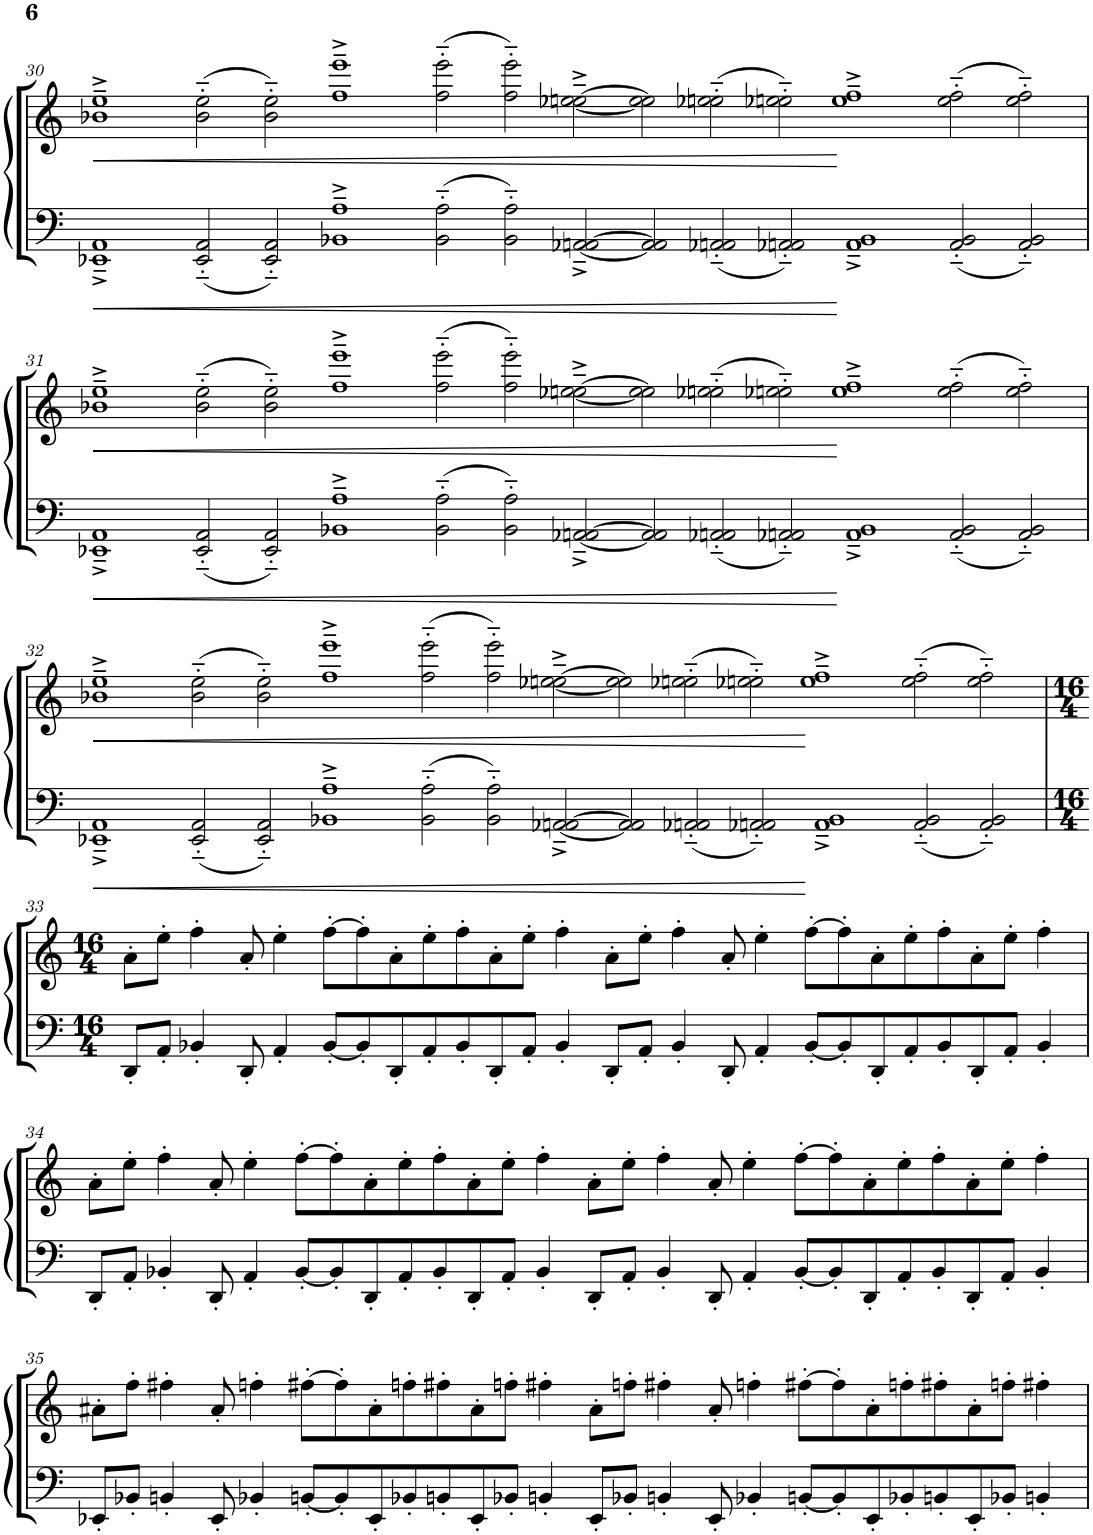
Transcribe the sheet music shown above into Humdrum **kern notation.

**kern	**kern	**dynam
*part1	*part1	*part1
*staff2	*staff1	*staff1/2
*I"Marimba	*	*
*I'Mrm.	*	*
!!LO:PB:g=z
*clefF4	*clefG2	*
*k[]	*k[]	*
*M32/4	*M32/4	*
=30	=30	=30
!	!	!LO:HP:b
1EE-X~^ 1AA~^	1b-X~^ 1ee~^	<
2EE-/'~ 2AA/'~	(2b-\'~ 2ee\'~	.
2EE-/'~ 2AA/'~	2b-\'~ 2ee\'~)	.
1BB-X~^ 1A~^	1ff~^ 1eee~^	.
2BB-\'~ 2A\'~	(2ff\'~ 2eee\'~	.
2BB-\'~ 2A\'~	2ff\'~ 2eee\'~)	.
[2AA-X/~^ [2AAn/~^	[2ee-X\~^ [2een\~^	.
2AA-/] 2AA/]	2ee-\] 2ee\]	.
2AA-X/'~ 2AAn/'~	(2ee-X\'~ 2een\'~	.
2AA-X/'~ 2AAn/'~	2ee-X\'~ 2een\'~)	.
1AA~^ 1BB-~^	1ee~^ 1ff~^	[
2AA/'~ 2BB-/'~	(2ee\'~ 2ff\'~	.
2AA/'~ 2BB-/'~	2ee\'~ 2ff\'~)	.
!!LO:LB:g=z
=31	=31	=31
!	!	!LO:HP:b
1EE-X~^ 1AA~^	1b-X~^ 1ee~^	<
2EE-/'~ 2AA/'~	(2b-\'~ 2ee\'~	.
2EE-/'~ 2AA/'~	2b-\'~ 2ee\'~)	.
1BB-X~^ 1A~^	1ff~^ 1eee~^	.
2BB-\'~ 2A\'~	(2ff\'~ 2eee\'~	.
2BB-\'~ 2A\'~	2ff\'~ 2eee\'~)	.
[2AA-X/~^ [2AAn/~^	[2ee-X\~^ [2een\~^	.
2AA-/] 2AA/]	2ee-\] 2ee\]	.
2AA-X/'~ 2AAn/'~	(2ee-X\'~ 2een\'~	.
2AA-X/'~ 2AAn/'~	2ee-X\'~ 2een\'~)	.
1AA~^ 1BB-~^	1ee~^ 1ff~^	[
2AA/'~ 2BB-/'~	(2ee\'~ 2ff\'~	.
2AA/'~ 2BB-/'~	2ee\'~ 2ff\'~)	.
!!LO:LB:g=z
=32	=32	=32
!	!	!LO:HP:b
1EE-X~^ 1AA~^	1b-X~^ 1ee~^	<
2EE-/'~ 2AA/'~	(2b-\'~ 2ee\'~	.
2EE-/'~ 2AA/'~	2b-\'~ 2ee\'~)	.
1BB-X~^ 1A~^	1ff~^ 1eee~^	.
2BB-\'~ 2A\'~	(2ff\'~ 2eee\'~	.
2BB-\'~ 2A\'~	2ff\'~ 2eee\'~)	.
[2AA-X/~^ [2AAn/~^	[2ee-X\~^ [2een\~^	.
2AA-/] 2AA/]	2ee-\] 2ee\]	.
2AA-X/'~ 2AAn/'~	(2ee-X\'~ 2een\'~	.
2AA-X/'~ 2AAn/'~	2ee-X\'~ 2een\'~)	.
1AA~^ 1BB-~^	1ee~^ 1ff~^	[
2AA/'~ 2BB-/'~	(2ee\'~ 2ff\'~	.
2AA/'~ 2BB-/'~	2ee\'~ 2ff\'~)	.
!!LO:LB:g=z
=33	=33	=33
*M16/4	*M16/4	*
8DD'/L	8a'\L	.
8AA'/J	8ee'\J	.
4BB-X'/	4ff'\	.
8DD'/	8a'/	.
4AA'/	4ee'\	.
[8BB-'/L	[8ff'\L	.
8BB-'/]	8ff'\]	.
8DD'/	8a'\	.
8AA'/	8ee'\	.
8BB-'/	8ff'\	.
8DD'/	8a'\	.
8AA'/J	8ee'\J	.
4BB-'/	4ff'\	.
8DD'/L	8a'\L	.
8AA'/J	8ee'\J	.
4BB-'/	4ff'\	.
8DD'/	8a'/	.
4AA'/	4ee'\	.
[8BB-'/L	[8ff'\L	.
8BB-'/]	8ff'\]	.
8DD'/	8a'\	.
8AA'/	8ee'\	.
8BB-'/	8ff'\	.
8DD'/	8a'\	.
8AA'/J	8ee'\J	.
4BB-'/	4ff'\	.
!!LO:LB:g=z
=34	=34	=34
8DD'/L	8a'\L	.
8AA'/J	8ee'\J	.
4BB-X'/	4ff'\	.
8DD'/	8a'/	.
4AA'/	4ee'\	.
[8BB-'/L	[8ff'\L	.
8BB-'/]	8ff'\]	.
8DD'/	8a'\	.
8AA'/	8ee'\	.
8BB-'/	8ff'\	.
8DD'/	8a'\	.
8AA'/J	8ee'\J	.
4BB-'/	4ff'\	.
8DD'/L	8a'\L	.
8AA'/J	8ee'\J	.
4BB-'/	4ff'\	.
8DD'/	8a'/	.
4AA'/	4ee'\	.
[8BB-'/L	[8ff'\L	.
8BB-'/]	8ff'\]	.
8DD'/	8a'\	.
8AA'/	8ee'\	.
8BB-'/	8ff'\	.
8DD'/	8a'\	.
8AA'/J	8ee'\J	.
4BB-'/	4ff'\	.
!!LO:LB:g=z
=35	=35	=35
8EE-X'/L	8a#X'\L	.
8BB-X'/J	8ff'\J	.
4BBn'/	4ff#X'\	.
8EE-'/	8a#'/	.
4BB-X'/	4ffn'\	.
[8BBn'/L	[8ff#X'\L	.
8BB'/]	8ff#'\]	.
8EE-'/	8a#'\	.
8BB-X'/	8ffn'\	.
8BBn'/	8ff#X'\	.
8EE-'/	8a#'\	.
8BB-X'/J	8ffn'\J	.
4BBn'/	4ff#X'\	.
8EE-'/L	8a#'\L	.
8BB-X'/J	8ffn'\J	.
4BBn'/	4ff#X'\	.
8EE-'/	8a#'/	.
4BB-X'/	4ffn'\	.
[8BBn'/L	[8ff#X'\L	.
8BB'/]	8ff#'\]	.
8EE-'/	8a#'\	.
8BB-X'/	8ffn'\	.
8BBn'/	8ff#X'\	.
8EE-'/	8a#'\	.
8BB-X'/J	8ffn'\J	.
4BBn'/	4ff#X'\	.
=	=	=
*-	*-	*-
